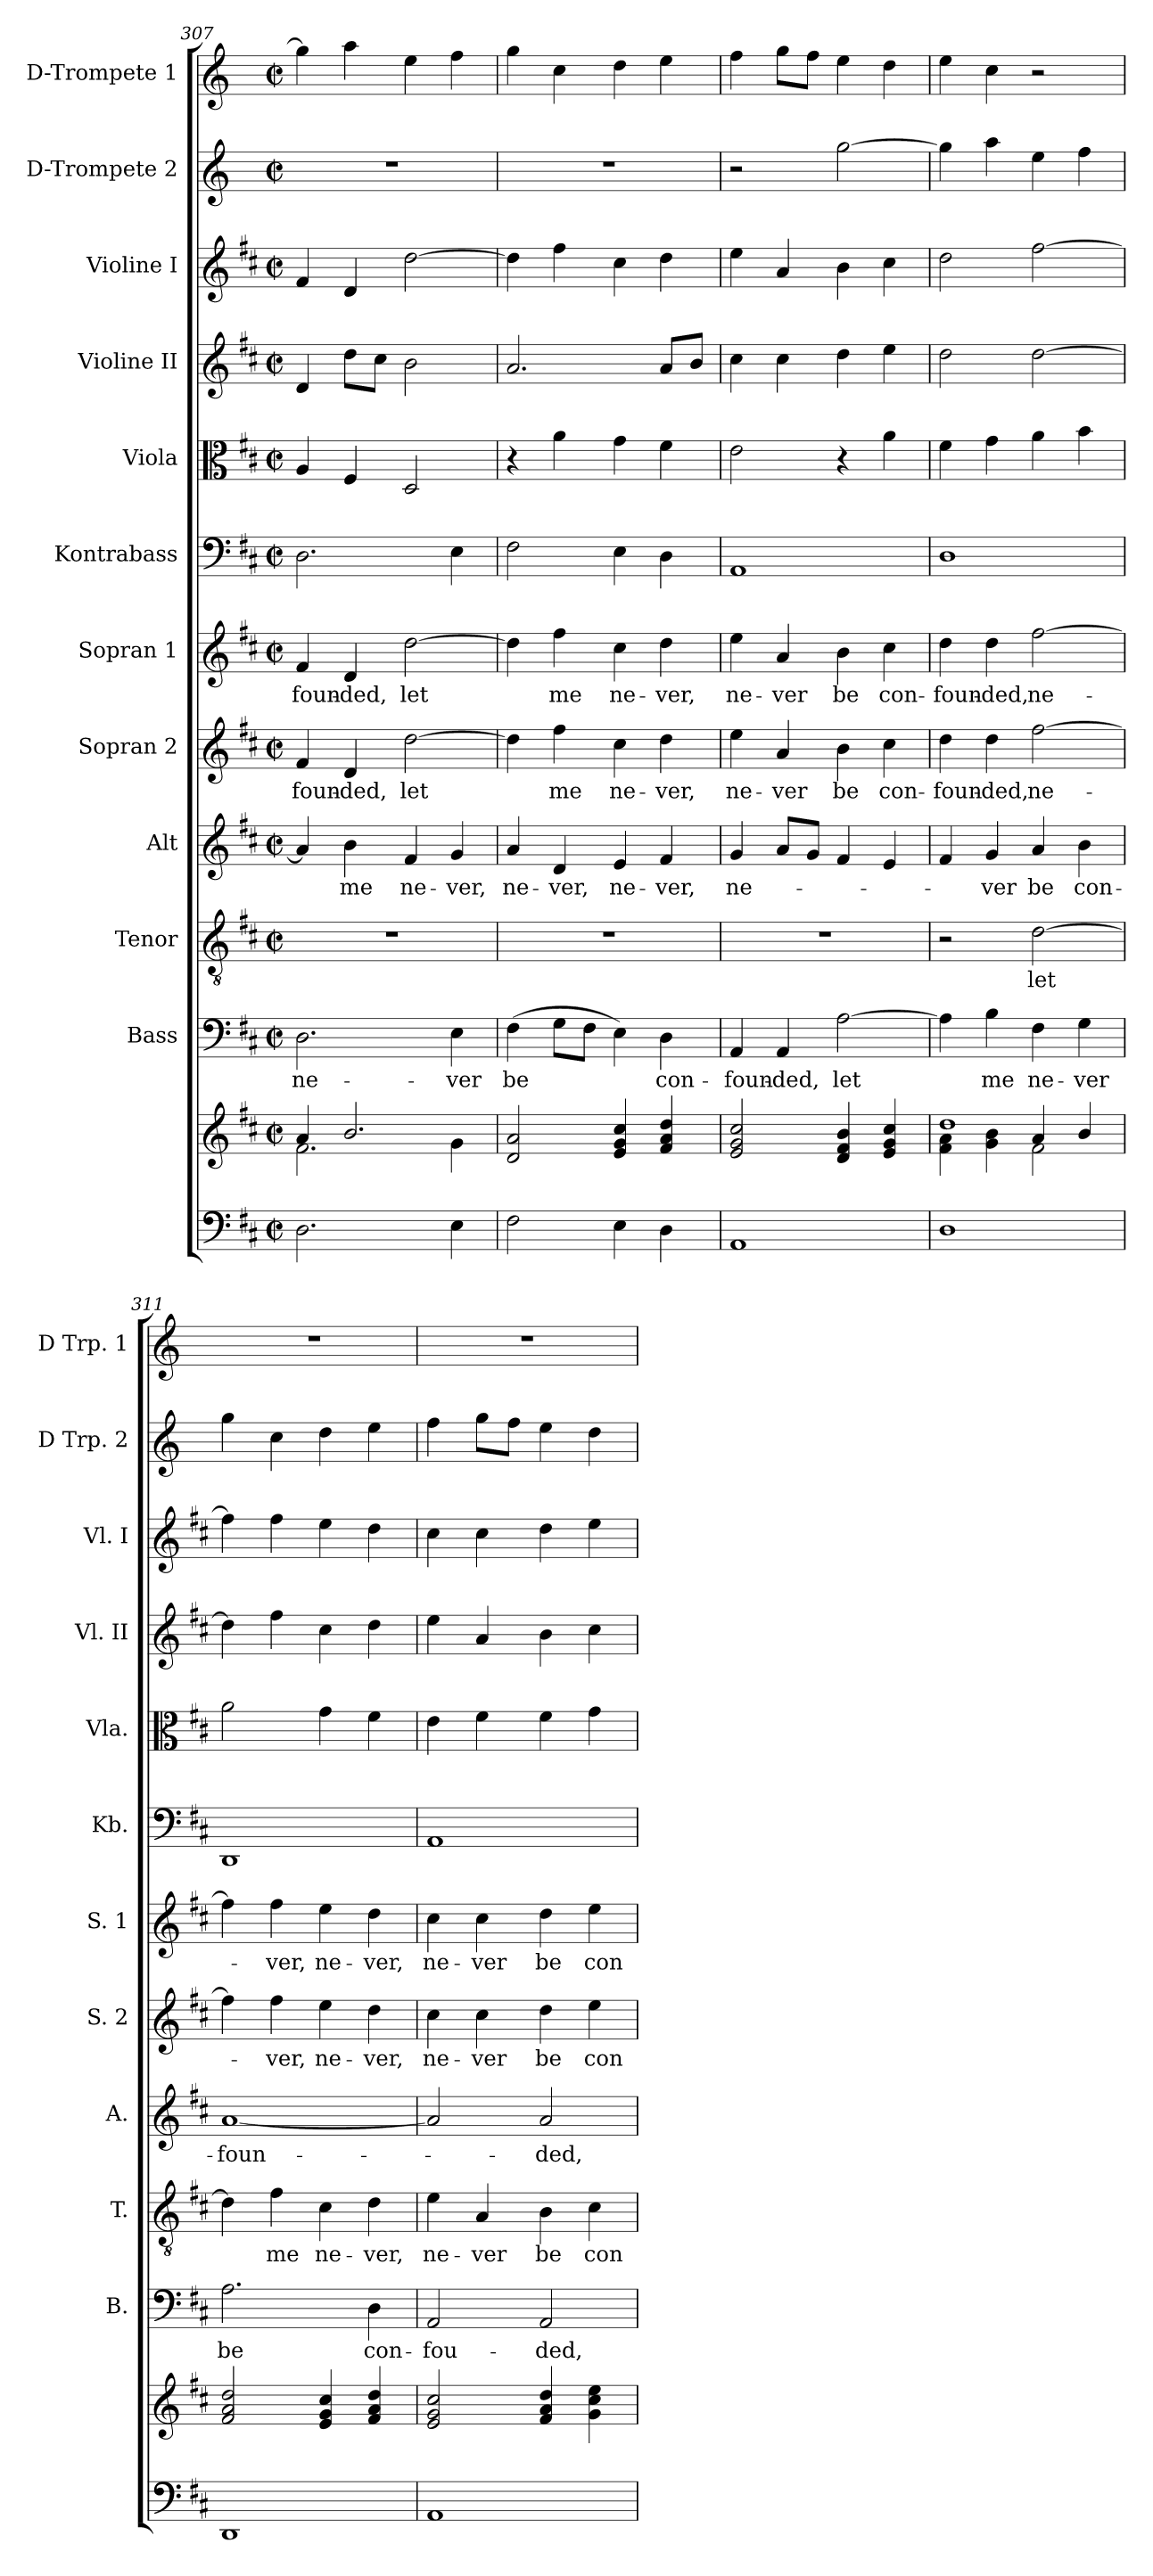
**kern	**kern	**kern	**text	**kern	**text	**kern	**text	**kern	**text	**kern	**text	**kern	**kern	**kern	**kern	**kern	**kern
*part12	*part12	*part11	*part11	*part10	*part10	*part9	*part9	*part8	*part8	*part7	*part7	*part6	*part5	*part4	*part3	*part2	*part1
*staff13	*staff12	*staff11	*staff11	*staff10	*staff10	*staff9	*staff9	*staff8	*staff8	*staff7	*staff7	*staff6	*staff5	*staff4	*staff3	*staff2	*staff1
*	*	*I"Bass	*	*I"Tenor	*	*I"Alt	*	*I"Sopran 2	*	*I"Sopran 1	*	*I"Kontrabass	*I"Viola	*I"Violine II	*I"Violine I	*I"D-Trompete 2	*I"D-Trompete 1
*	*	*I'B.	*	*I'T.	*	*I'A.	*	*I'S. 2	*	*I'S. 1	*	*I'Kb.	*I'Vla.	*I'Vl. II	*I'Vl. I	*I'D Trp. 2	*I'D Trp. 1
*clefF4	*clefG2	*clefF4	*	*clefGv2	*	*clefG2	*	*clefG2	*	*clefG2	*	*clefF4	*clefC3	*clefG2	*clefG2	*clefG2	*clefG2
*	*	*	*	*	*	*	*	*	*	*	*	*ITrd7c12	*	*	*	*ITrd-1c-2	*ITrd-1c-2
*k[f#c#]	*k[f#c#]	*k[f#c#]	*	*k[f#c#]	*	*k[f#c#]	*	*k[f#c#]	*	*k[f#c#]	*	*k[f#c#]	*k[f#c#]	*k[f#c#]	*k[f#c#]	*k[f#c#]	*k[f#c#]
*D:	*D:	*D:	*	*D:	*	*D:	*	*D:	*	*D:	*	*D:	*D:	*D:	*D:	*D:	*D:
*M2/2	*M2/2	*M2/2	*	*M2/2	*	*M2/2	*	*M2/2	*	*M2/2	*	*M2/2	*M2/2	*M2/2	*M2/2	*M2/2	*M2/2
*met(c|)	*met(c|)	*met(c|)	*	*met(c|)	*	*met(c|)	*	*met(c|)	*	*met(c|)	*	*met(c|)	*met(c|)	*met(c|)	*met(c|)	*met(c|)	*met(c|)
=307	=307	=307	=307	=307	=307	=307	=307	=307	=307	=307	=307	=307	=307	=307	=307	=307	=307
*	*^	*	*	*	*	*	*	*	*	*	*	*	*	*	*	*	*
!	!	!	!	!LO:LY:b	!	!	!	!	!	!LO:LY:b	!	!LO:LY:b	!	!	!	!	!	!
2.D\	4a/	2.f#\	2.D\	ne-	1r	.	4a/]	.	4f#/	-foun-	4f#/	-foun-	2.DD\	4A/	4d/	4f#/	1r	4aa\]
!	!	!	!	!	!	!	!	!LO:LY:b	!	!LO:LY:b	!	!LO:LY:b	!	!	!	!	!	!
.	2.b/	.	.	.	.	.	4b\	me	4d/	-ded,	4d/	-ded,	.	4F#/	8dd\L	4d/	.	4bb\
.	.	.	.	.	.	.	.	.	.	.	.	.	.	.	8cc#\J	.	.	.
!	!	!	!	!	!	!	!	!LO:LY:b	!	!LO:LY:b	!	!LO:LY:b	!	!	!	!	!	!
.	.	.	.	.	.	.	4f#/	ne-	[2dd\	let	[2dd\	let	.	2D/	2b\	[2dd\	.	4ff#\
!	!	!	!	!LO:LY:b	!	!	!	!LO:LY:b	!	!	!	!	!	!	!	!	!	!
4E\	.	4g\	4E\	-ver	.	.	4g/	-ver,	.	.	.	.	4EE\	.	.	.	.	4gg\
=308	=308	=308	=308	=308	=308	=308	=308	=308	=308	=308	=308	=308	=308	=308	=308	=308	=308	=308
!	!	!	!	!LO:LY:b	!	!	!	!LO:LY:b	!	!	!	!	!	!	!	!	!	!
*	*v	*v	*	*	*	*	*	*	*	*	*	*	*	*	*	*	*	*
2F#\	2d/ 2a/	(>4F#\	be	1r	.	4a/	ne-	4dd\]	.	4dd\]	.	2FF#\	4r	2.a/	4dd\]	1r	4aa\
!	!	!	!	!	!	!	!LO:LY:b	!	!LO:LY:b	!	!LO:LY:b	!	!	!	!	!	!
.	.	8G\L	.	.	.	4d/	-ver,	4ff#\	me	4ff#\	me	.	4a\	.	4ff#\	.	4dd\
.	.	8F#\J	.	.	.	.	.	.	.	.	.	.	.	.	.	.	.
!	!	!	!	!	!	!	!LO:LY:b	!	!LO:LY:b	!	!LO:LY:b	!	!	!	!	!	!
4E\	4e/ 4g/ 4cc#/	4E\)	.	.	.	4e/	ne-	4cc#\	ne-	4cc#\	ne-	4EE\	4g\	.	4cc#\	.	4ee\
!	!	!	!LO:LY:b	!	!	!	!LO:LY:b	!	!LO:LY:b	!	!LO:LY:b	!	!	!	!	!	!
4D\	4f#/ 4a/ 4dd/	4D\	con-	.	.	4f#/	-ver,	4dd\	-ver,	4dd\	-ver,	4DD\	4f#\	8a/L	4dd\	.	4ff#\
.	.	.	.	.	.	.	.	.	.	.	.	.	.	8b/J	.	.	.
=309	=309	=309	=309	=309	=309	=309	=309	=309	=309	=309	=309	=309	=309	=309	=309	=309	=309
!	!	!	!LO:LY:b	!	!	!	!LO:LY:b	!	!LO:LY:b	!	!LO:LY:b	!	!	!	!	!	!
1AA	2e/ 2g/ 2cc#/	4AA/	-foun-	1r	.	4g/	ne-	4ee\	ne-	4ee\	ne-	1AAA	2e\	4cc#\	4ee\	2r	4gg\
!	!	!	!LO:LY:b	!	!	!	!	!	!LO:LY:b	!	!LO:LY:b	!	!	!	!	!	!
.	.	4AA/	-ded,	.	.	8a/L	.	4a/	-ver	4a/	-ver	.	.	4cc#\	4a/	.	8aa\L
.	.	.	.	.	.	8g/J	.	.	.	.	.	.	.	.	.	.	8gg\J
!	!	!	!LO:LY:b	!	!	!	!	!	!LO:LY:b	!	!LO:LY:b	!	!	!	!	!	!
.	4d/ 4f#/ 4b/	[2A\	let	.	.	4f#/	.	4b\	be	4b\	be	.	4r	4dd\	4b\	[2aa\	4ff#\
!	!	!	!	!	!	!	!	!	!LO:LY:b	!	!LO:LY:b	!	!	!	!	!	!
.	4e/ 4g/ 4cc#/	.	.	.	.	4e/	.	4cc#\	con-	4cc#\	con-	.	4a\	4ee\	4cc#\	.	4ee\
=310	=310	=310	=310	=310	=310	=310	=310	=310	=310	=310	=310	=310	=310	=310	=310	=310	=310
*	*^	*	*	*	*	*	*	*	*	*	*	*	*	*	*	*	*
*	*	*^	*	*	*	*	*	*	*	*	*	*	*	*	*	*	*	*
!	!	!	!	!	!	!	!	!	!	!	!LO:LY:b	!	!LO:LY:b	!	!	!	!	!	!
1D	1dd	4f#\ 4a\	2ryy	4A\]	.	2r	.	4f#/	.	4dd\	-foun-	4dd\	-foun-	1DD	4f#\	2dd\	2dd\	4aa\]	4ff#\
!	!	!	!	!	!LO:LY:b	!	!	!	!LO:LY:b	!	!LO:LY:b	!	!LO:LY:b	!	!	!	!	!	!
.	.	4g\ 4b\	.	4B\	me	.	.	4g/	-ver	4dd\	-ded,	4dd\	-ded,	.	4g\	.	.	4bb\	4dd\
!	!	!	!	!	!LO:LY:b	!	!LO:LY:b	!	!LO:LY:b	!	!LO:LY:b	!	!LO:LY:b	!	!	!	!	!	!
.	.	4a/	2f#\	4F#\	ne-	[2d\	let	4a/	be	[2ff#\	ne-	[2ff#\	ne-	.	4a\	[2dd\	[2ff#\	4ff#\	2r
!	!	!	!	!	!LO:LY:b	!	!	!	!LO:LY:b	!	!	!	!	!	!	!	!	!	!
.	.	4b/	.	4G\	-ver	.	.	4b\	con-	.	.	.	.	.	4b\	.	.	4gg\	.
*	*	*v	*v	*	*	*	*	*	*	*	*	*	*	*	*	*	*	*	*
=311	=311	=311	=311	=311	=311	=311	=311	=311	=311	=311	=311	=311	=311	=311	=311	=311	=311	=311
!	!	!	!	!LO:LY:b	!	!	!	!LO:LY:b	!	!	!	!	!	!	!	!	!	!
*	*v	*v	*	*	*	*	*	*	*	*	*	*	*	*	*	*	*	*
1DD	2f#/ 2a/ 2dd/	2.A\	be	4d\]	.	[1a	-foun-	4ff#\]	.	4ff#\]	.	1DDD	2a\	4dd\]	4ff#\]	4aa\	1r
!	!	!	!	!	!LO:LY:b	!	!	!	!LO:LY:b	!	!LO:LY:b	!	!	!	!	!	!
.	.	.	.	4f#\	me	.	.	4ff#\	-ver,	4ff#\	-ver,	.	.	4ff#\	4ff#\	4dd\	.
!	!	!	!	!	!LO:LY:b	!	!	!	!LO:LY:b	!	!LO:LY:b	!	!	!	!	!	!
.	4e/ 4g/ 4cc#/	.	.	4c#\	ne-	.	.	4ee\	ne-	4ee\	ne-	.	4g\	4cc#\	4ee\	4ee\	.
!	!	!	!LO:LY:b	!	!LO:LY:b	!	!	!	!LO:LY:b	!	!LO:LY:b	!	!	!	!	!	!
.	4f#/ 4a/ 4dd/	4D\	con-	4d\	-ver,	.	.	4dd\	-ver,	4dd\	-ver,	.	4f#\	4dd\	4dd\	4ff#\	.
!!LO:PB:g=z
=312	=312	=312	=312	=312	=312	=312	=312	=312	=312	=312	=312	=312	=312	=312	=312	=312	=312
!	!	!	!LO:LY:b	!	!LO:LY:b	!	!	!	!LO:LY:b	!	!LO:LY:b	!	!	!	!	!	!
1AA	2e/ 2g/ 2cc#/	2AA/	-fou-	4e\	ne-	2a/]	.	4cc#\	ne-	4cc#\	ne-	1AAA	4e\	4ee\	4cc#\	4gg\	1r
!	!	!	!	!	!LO:LY:b	!	!	!	!LO:LY:b	!	!LO:LY:b	!	!	!	!	!	!
.	.	.	.	4A/	-ver	.	.	4cc#\	-ver	4cc#\	-ver	.	4f#\	4a/	4cc#\	8aa\L	.
.	.	.	.	.	.	.	.	.	.	.	.	.	.	.	.	8gg\J	.
!	!	!	!LO:LY:b	!	!LO:LY:b	!	!LO:LY:b	!	!LO:LY:b	!	!LO:LY:b	!	!	!	!	!	!
.	4f#/ 4a/ 4dd/	2AA/	-ded,	4B\	be	2a/	-ded,	4dd\	be	4dd\	be	.	4f#\	4b\	4dd\	4ff#\	.
!	!	!	!	!	!LO:LY:b	!	!	!	!LO:LY:b	!	!LO:LY:b	!	!	!	!	!	!
.	4g\ 4cc#\ 4ee\	.	.	4c#\	con-	.	.	4ee\	con-	4ee\	con-	.	4g\	4cc#\	4ee\	4ee\	.
=	=	=	=	=	=	=	=	=	=	=	=	=	=	=	=	=	=
*-	*-	*-	*-	*-	*-	*-	*-	*-	*-	*-	*-	*-	*-	*-	*-	*-	*-
